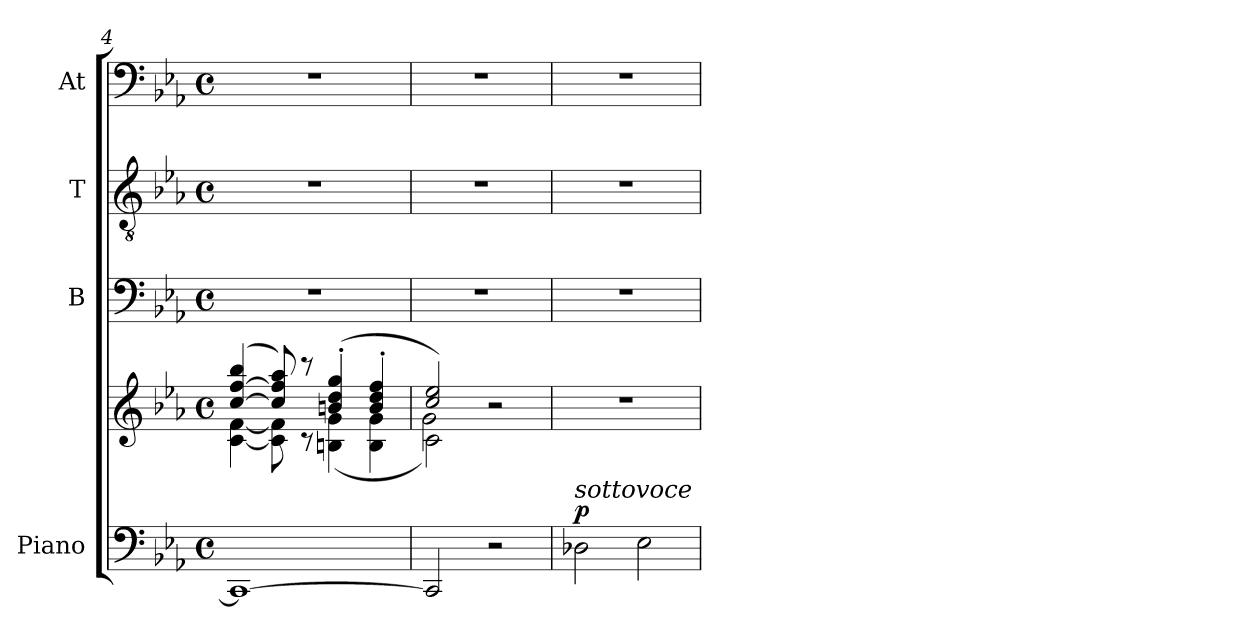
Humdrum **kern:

**kern	**kern	**dynam	**kern	**kern	**kern
*part4	*part4	*part4	*part3	*part2	*part1
*staff5	*staff4	*staff4/5	*staff3	*staff2	*staff1
*I"Piano	*	*	*I"B	*I"T	*I"At
*I'Pno	*	*	*I'B	*I'T	*I'At
*clefF4	*clefG2	*	*clefF4	*clefGv2	*clefF4
*k[b-e-a-]	*k[b-e-a-]	*	*k[b-e-a-]	*k[b-e-a-]	*k[b-e-a-]
*M4/4	*M4/4	*	*M4/4	*M4/4	*M4/4
*met(c)	*met(c)	*	*met(c)	*met(c)	*met(c)
=4	=4	=4	=4	=4	=4
*^	*^	*	*	*	*
1CC_	4.ryy	(>[4cc/ [4ff/ 4bb-/	[4c\ [4f\	.	1r	1r	1r
.	.	8cc/] 8ff/] 8aa-/)	8c\] 8f\]	.	.	.	.
.	8rccc	8rccc	8ryy	.	.	.	.
.	2ryy	(>4bn/' 4dd/' 4gg/'	(<4Bn\ 4g\	.	.	.	.
.	.	4b/' 4dd/' 4ff/'	4B\ 4g\	.	.	.	.
*v	*v	*	*	*	*	*	*
=5	=5	=5	=5	=5	=5	=5
*	*	*^	*	*	*	*
2CC/]	2cc/ 2ee-/)	2c\)	2g\	.	1r	1r	1r
2r	2r	2ryy	2ryy	.	.	.	.
=6	=6	=6	=6	=6	=6	=6	=6
!LO:TX:a:i:t=sottovoce	!	!	!	!	!	!	!
!	!	!	!	!LO:DY:a=2	!	!	!
*	*v	*v	*v	*	*	*	*
2D-X\	1r	p	1r	1r	1r
2E-\	.	.	.	.	.
=	=	=	=	=	=
*-	*-	*-	*-	*-	*-
